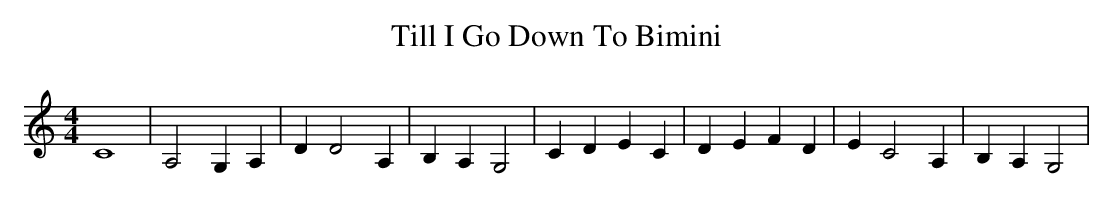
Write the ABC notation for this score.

X:1
T:Till I Go Down To Bimini
M:4/4
L:1/4
K:C
 C4-| A,2 G, A,| D D2 A,| B, A, G,2| C D E C| D E F D| E C2 A,| B, A, G,2|\
